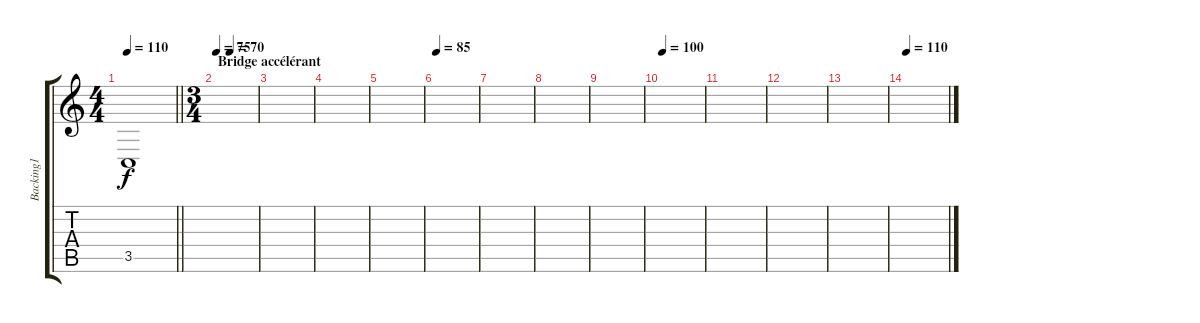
\track ("Backing1" "Backing1") {instrument lead6voice}
\staff {score tabs}
\tuning (E4 B3 G3 D3 A2 E2) {hide}
\ts (4 4)
\tempo 110
\clef g2
\barLineRight lightlight
\ks c
3.5.1{dy f} |
\ts (3 4)
\section ("" "Bridge accélérant")
\tempo 75
\tempo (70 0.3333333333333333)
|
|
|
|
\tempo 85
|
|
|
|
\tempo 100
|
|
|
|
\tempo 110
